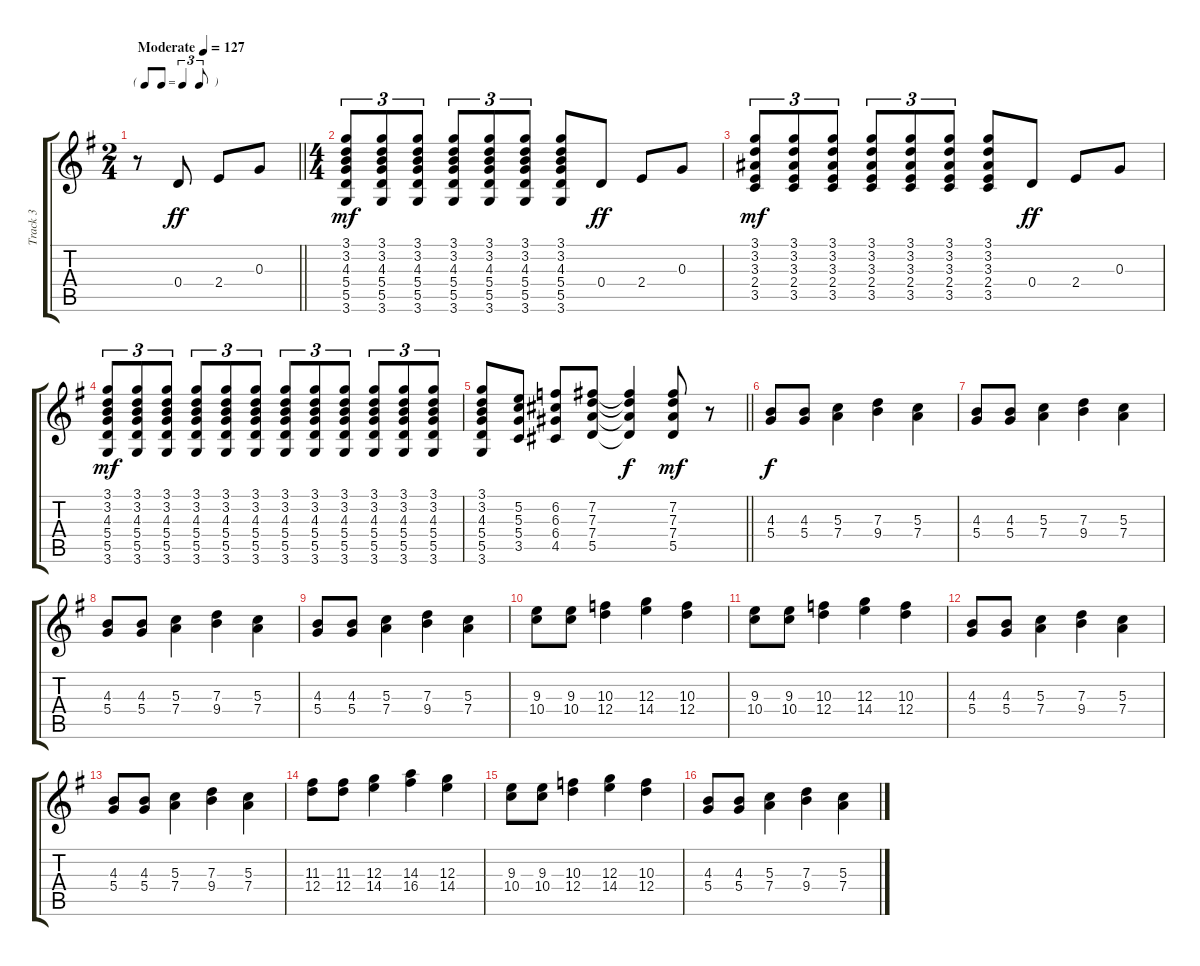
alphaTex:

\track ("Track 3" "Track 3") {instrument electricguitarjazz}
\staff {score tabs}
\tuning (E4 B3 G3 D3 A2 E2) {hide}
\ts (2 4)
\tf triplet8th
\tempo (127 "Moderate")
\clef g2
\barLineRight lightlight
\ks g
r.8{dy ff instrument electricguitarjazz} 0.4.8 2.4.8 0.3.8 |
\ts (4 4)
(3.1 3.2 4.3 5.4 5.5 3.6).8{tu (3 2) dy mf} (3.1 3.2 4.3 5.4 5.5 3.6).8{tu (3 2)} (3.1 3.2 4.3 5.4 5.5 3.6).8{tu (3 2)} (3.1 3.2 4.3 5.4 5.5 3.6).8{tu (3 2)} (3.1 3.2 4.3 5.4 5.5 3.6).8{tu (3 2)} (3.1 3.2 4.3 5.4 5.5 3.6).8{tu (3 2)} (3.1 3.2 4.3 5.4 5.5 3.6).8 0.4.8{dy ff} 2.4.8 0.3.8 |
(3.1 3.2 3.3 2.4 3.5).8{tu (3 2) dy mf} (3.1 3.2 3.3 2.4 3.5).8{tu (3 2)} (3.1 3.2 3.3 2.4 3.5).8{tu (3 2)} (3.1 3.2 3.3 2.4 3.5).8{tu (3 2)} (3.1 3.2 3.3 2.4 3.5).8{tu (3 2)} (3.1 3.2 3.3 2.4 3.5).8{tu (3 2)} (3.1 3.2 3.3 2.4 3.5).8 0.4.8{dy ff} 2.4.8 0.3.8 |
(3.1 3.2 4.3 5.4 5.5 3.6).8{tu (3 2) dy mf} (3.1 3.2 4.3 5.4 5.5 3.6).8{tu (3 2)} (3.1 3.2 4.3 5.4 5.5 3.6).8{tu (3 2)} (3.1 3.2 4.3 5.4 5.5 3.6).8{tu (3 2)} (3.1 3.2 4.3 5.4 5.5 3.6).8{tu (3 2)} (3.1 3.2 4.3 5.4 5.5 3.6).8{tu (3 2)} (3.1 3.2 4.3 5.4 5.5 3.6).8{tu (3 2)} (3.1 3.2 4.3 5.4 5.5 3.6).8{tu (3 2)} (3.1 3.2 4.3 5.4 5.5 3.6).8{tu (3 2)} (3.1 3.2 4.3 5.4 5.5 3.6).8{tu (3 2)} (3.1 3.2 4.3 5.4 5.5 3.6).8{tu (3 2)} (3.1 3.2 4.3 5.4 5.5 3.6).8{tu (3 2)} |
\barLineRight lightlight
(3.1 3.2 4.3 5.4 5.5 3.6).8 (5.2 5.3 5.4 3.5).8 (6.2 6.3 6.4 4.5).8 (7.2 7.3 7.4 5.5).8 (7.2{t} 7.3{t} 7.4{t} 5.5{t}).4{dy f} (7.2 7.3 7.4 5.5).8{dy mf} r.8 |
(4.3 5.4).8{dy f} (4.3 5.4).8 (5.3 7.4).4 (7.3 9.4).4 (5.3 7.4).4 |
(4.3 5.4).8 (4.3 5.4).8 (5.3 7.4).4 (7.3 9.4).4 (5.3 7.4).4 |
(4.3 5.4).8 (4.3 5.4).8 (5.3 7.4).4 (7.3 9.4).4 (5.3 7.4).4 |
(4.3 5.4).8 (4.3 5.4).8 (5.3 7.4).4 (7.3 9.4).4 (5.3 7.4).4 |
(9.3 10.4).8 (9.3 10.4).8 (10.3 12.4).4 (12.3 14.4).4 (10.3 12.4).4 |
(9.3 10.4).8 (9.3 10.4).8 (10.3 12.4).4 (12.3 14.4).4 (10.3 12.4).4 |
(4.3 5.4).8 (4.3 5.4).8 (5.3 7.4).4 (7.3 9.4).4 (5.3 7.4).4 |
(4.3 5.4).8 (4.3 5.4).8 (5.3 7.4).4 (7.3 9.4).4 (5.3 7.4).4 |
(11.3 12.4).8 (11.3 12.4).8 (12.3 14.4).4 (14.3 16.4).4 (12.3 14.4).4 |
(9.3 10.4).8 (9.3 10.4).8 (10.3 12.4).4 (12.3 14.4).4 (10.3 12.4).4 |
(4.3 5.4).8 (4.3 5.4).8 (5.3 7.4).4 (7.3 9.4).4 (5.3 7.4).4
